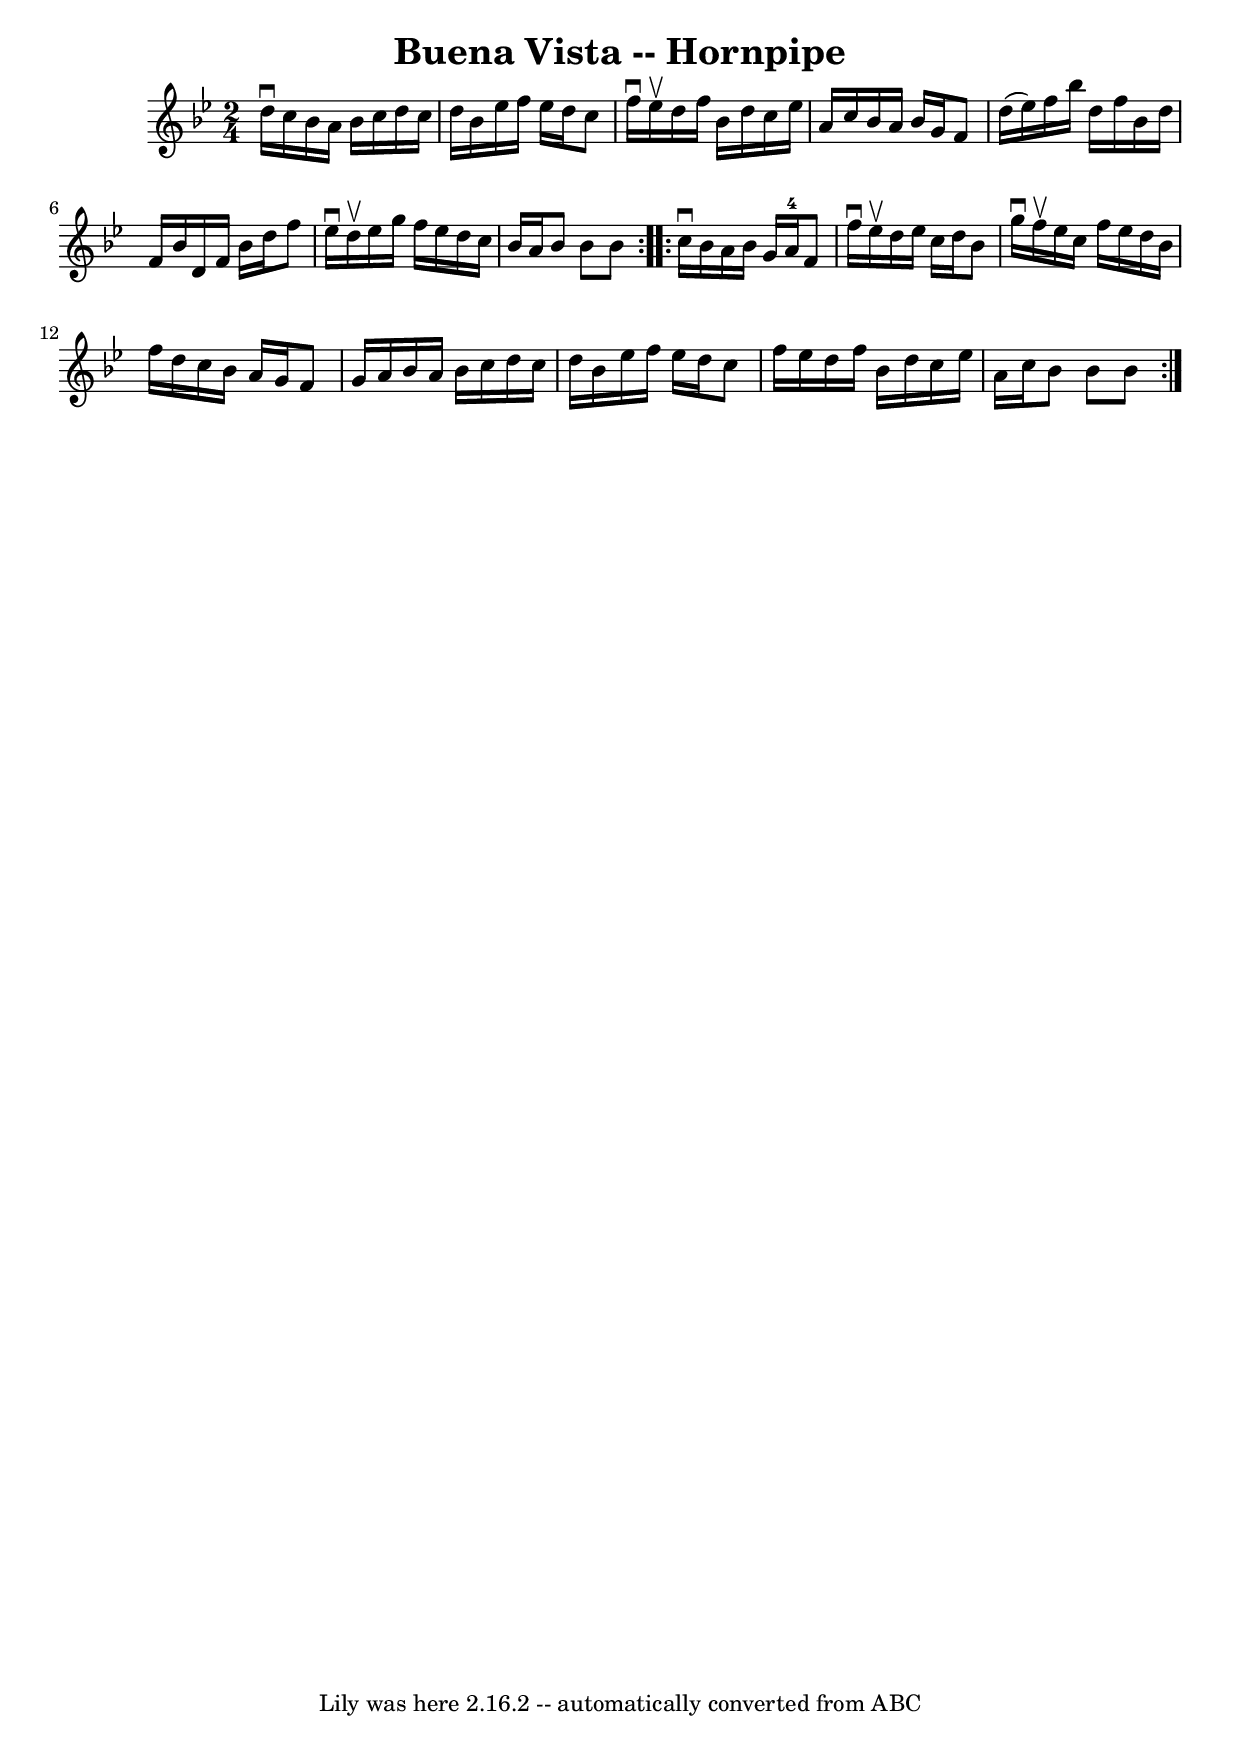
\version "2.16.2"
\include "Mammoth.ily"
\header {
  %% book = "Cole's 1000 Fiddle Tunes"
  crossRefNumber = "1"
  footnotes = ""
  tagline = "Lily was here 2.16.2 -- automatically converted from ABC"
  title = "Buena Vista -- Hornpipe"

}
voicedefault =  {



  \repeat volta 2 {

    \time 2/4 
    \key bes \major d''16^\downbow c''16  |
    bes'16 a'16  
    bes'16 c''16 d''16 c''16 d''16 bes'16  |
    ees''16    
    f''16 ees''16 d''16 c''8 f''16^\downbow ees''16^\upbow |
    
    d''16 f''16 bes'16 d''16 c''16 ees''16 a'16 c''16   |
    bes'16 a'16 bes'16 g'16 f'8 d''16 (ees''16)  |
    f''16 bes''16 d''16 f''16 bes'16 d''16 f'16    
    bes'16  |
    d'16 f'16 bes'16 d''16 f''8 ees''16^\downbow 
    d''16^\upbow |
    ees''16 g''16 f''16 ees''16 d''16    
    c''16 bes'16 a'16  |
    bes'8 bes'8 bes'8  
  }     

  \repeat volta 2 {
    c''16^\downbow bes'16  |
    a'16 bes'16 g'16 
    a'16-4 f'8 f''16^\downbow ees''16^\upbow |
    d''16    
    ees''16 c''16 d''16 bes'8 g''16^\downbow f''16^\upbow |
    
    ees''16 c''16 f''16 ees''16 d''16 bes'16 f''16 d''16   |
    c''16 bes'16 a'16 g'16 f'8 g'16 a'16  |
    
    bes'16 a'16 bes'16 c''16 d''16 c''16 d''16 bes'16   |
    ees''16 f''16 ees''16 d''16 c''8 f''16 ees''16   |
    d''16 f''16 bes'16 d''16 c''16 ees''16 a'16    
    c''16  |
    bes'8 bes'8 bes'8  
  }   

}

\score{
  <<

    \context Staff="default"
    {
      \voicedefault 
      
    }

  >>
  \layout {
    
  }
  \midi {
  }

}
